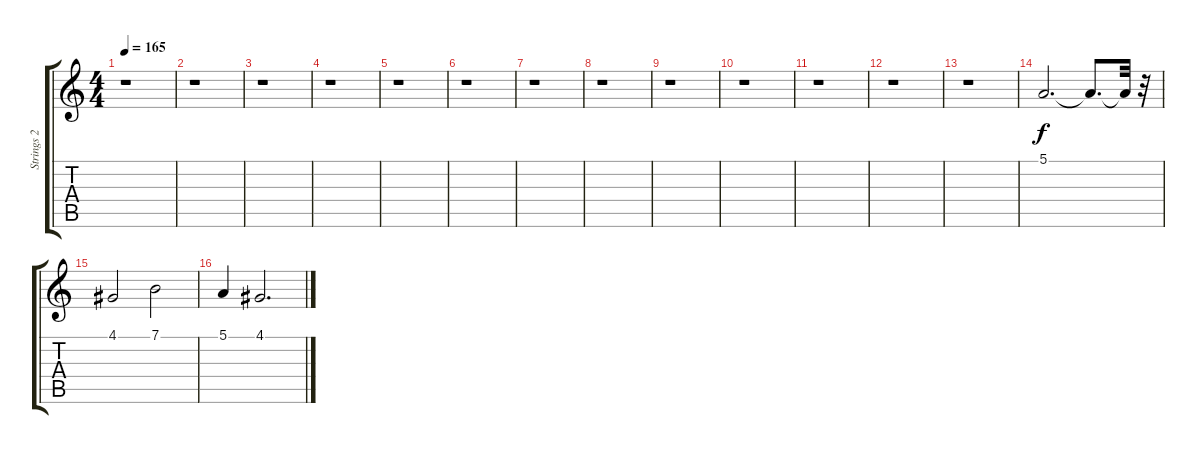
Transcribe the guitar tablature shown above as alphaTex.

\track ("Strings 2" "Strings 2") {instrument stringensemble2}
\staff {score tabs}
\tuning (E4 B3 G3 D3 A2 E2) {hide}
\ts (4 4)
\tempo 165
\clef g2
\ks c
r.1{dy f} |
r.1 |
r.1 |
r.1 |
r.1 |
r.1 |
r.1 |
r.1 |
r.1 |
r.1 |
r.1 |
r.1 |
r.1 |
5.1.2{d} 5.1{t}.8{d} 5.1{t}.32 r.32 |
4.1.2 7.1.2 |
5.1.4 4.1.2{d}
